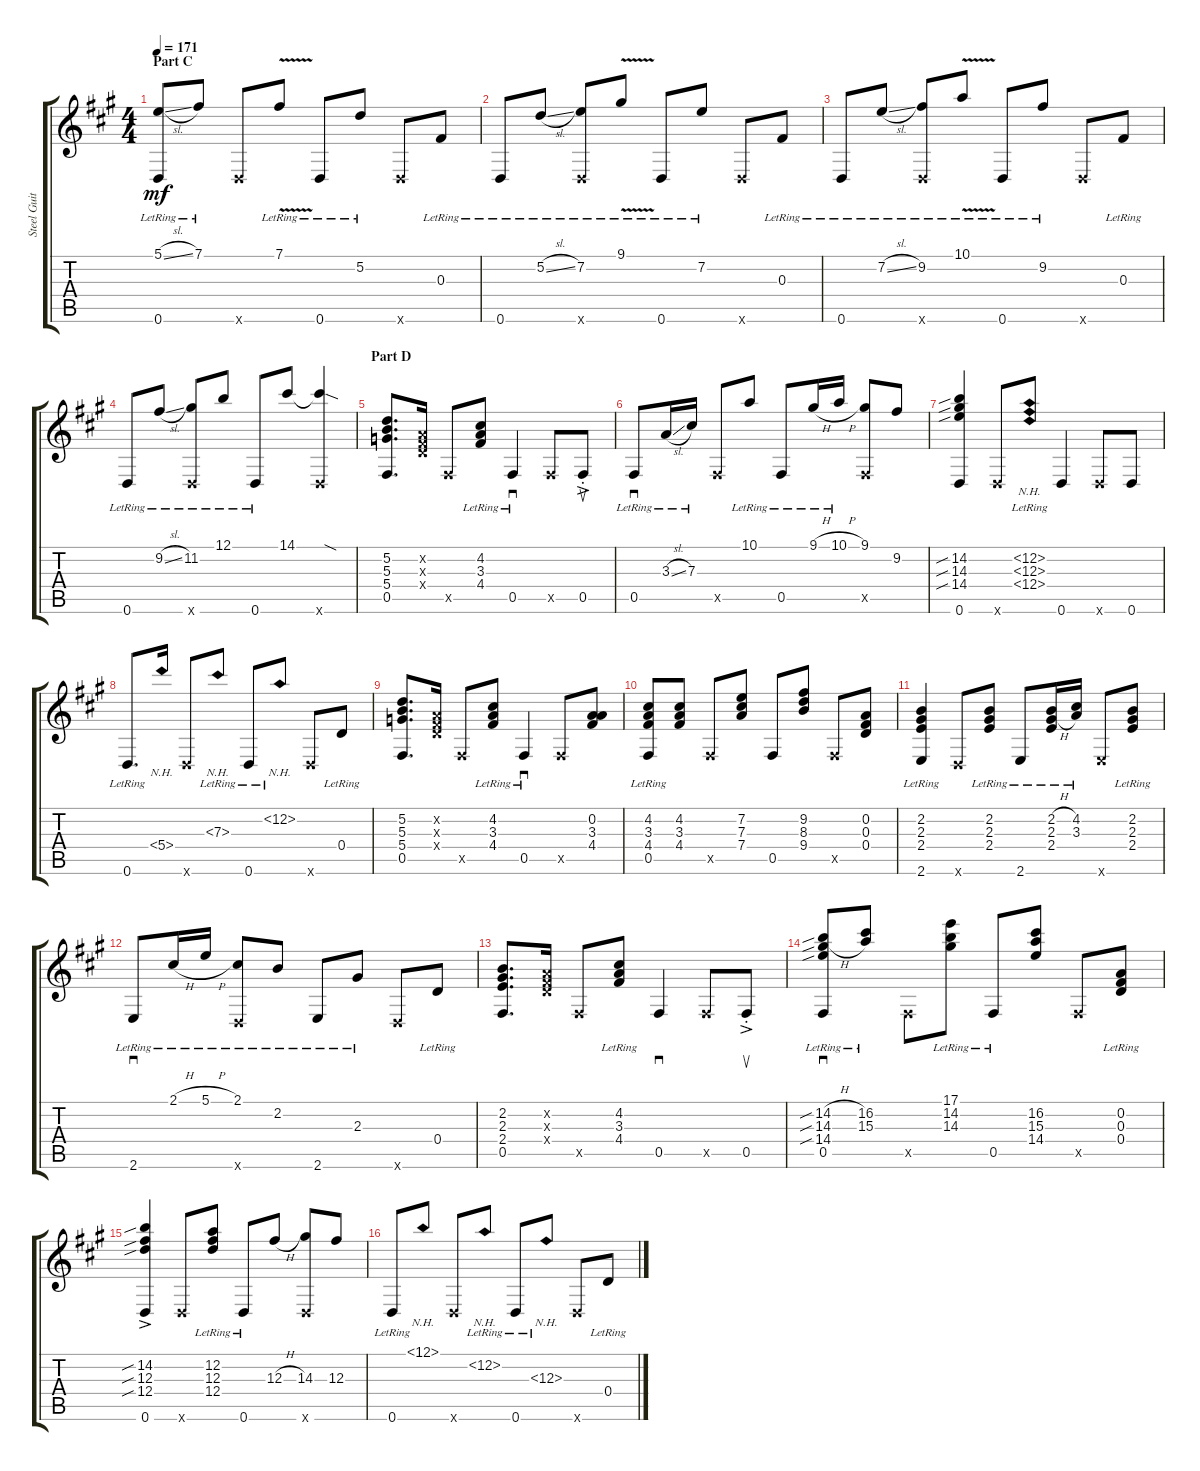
\track ("Steel Guitar" "Steel Guit") {instrument acousticguitarsteel}
\staff {score tabs}
\tuning (B3 A3 Gb3 D3 Gb2 D2) {hide}
\ts (4 4)
\section ("" "Part C")
\tempo 171
\clef g2
\ks f#minor
(5.1{sl} 0.6{lr}).8{dy mf} 7.1{lr}.8 0.6{x}.8 7.1{v lr}.8 0.6{lr}.8 5.2{lr}.8 0.6{x}.8 0.3{lr}.8 |
0.6{lr}.8 5.2{sl lr}.8 (7.2{lr} 0.6{x}).8 9.1{v lr}.8 0.6{lr}.8 7.2{lr}.8 0.6{x}.8 0.3{lr}.8 |
0.6{lr}.8 7.2{sl lr}.8 (9.2{lr} 0.6{x}).8 10.1{v lr}.8 0.6{lr}.8 9.2{lr}.8 0.6{x}.8 0.3{lr}.8 |
0.6{lr}.8 9.2{sl lr}.8 (11.2{lr} 0.6{x}).8 12.1{lr}.8 0.6{lr}.8 14.1.8 (14.1{sod t} 0.6{x}).4 |
\section ("" "Part D")
(5.2 5.3 5.4 0.5).8{d} (0.2{x} 0.3{x} 0.4{x}).16 0.5{x}.8 (4.2{lr} 3.3{lr} 4.4{lr}).8 0.5{lr}.4{sd} 0.5{x}.8 0.5{ac st}.8{su} |
0.5{lr}.8{sd} 3.3{sl lr}.16 7.3{lr}.16 0.5{x}.8 10.1{lr}.8 0.5{lr}.8 9.1{h lr}.16 10.1{h lr}.16 (9.1 0.5{x}).8 9.2.8 |
(14.2{sib} 14.3{sib} 14.4{sib} 0.6).4 0.6{x}.8 (12.2{nh lr} 12.3{nh lr} 12.4{nh lr}).8 0.6.4 0.6{x}.8 0.6.8 |
0.6{lr}.8{d} 5.4{nh}.16 0.6{x}.8 7.3{nh lr}.8 0.6{lr}.8 12.2{nh lr}.8 0.6{x}.8 0.4{lr}.8 |
(5.2 5.3 5.4 0.5).8{d} (0.2{x} 0.3{x} 0.4{x}).16 0.5{x}.8 (4.2{lr} 3.3{lr} 4.4{lr}).8 0.5{lr}.4{sd} 0.5{x}.8 (0.2 3.3 4.4).8 |
(4.2 3.3 4.4 0.5{lr}).8 (4.2 3.3 4.4).8 0.5{x}.8 (7.2 7.3 7.4).8 0.5.8 (9.2 8.3 9.4).8 0.5{x}.8 (0.2 0.3 0.4).8 |
(2.2{lr} 2.3{lr} 2.4{lr} 2.6{lr}).4 0.6{x}.8 (2.2{lr} 2.3{lr} 2.4{lr}).8 2.6{lr}.8 (2.2{h lr} 2.3{h lr} 2.4{lr}).16 (4.2{lr} 3.3{lr}).16 2.6{x}.8 (2.2{lr} 2.3{lr} 2.4{lr}).8 |
2.6{lr}.8{sd} 2.1{h lr}.16 5.1{h lr}.16 (2.1{lr} 0.6{x}).8 2.2{lr}.8 2.6{lr}.8 2.3{lr}.8 0.6{x}.8 0.4{lr}.8 |
(2.2 2.3 2.4 0.5).8{d} (0.2{x} 0.3{x} 0.4{x}).16 0.5{x}.8 (4.2{lr} 3.3{lr} 4.4{lr}).8 0.5.4{sd} 0.5{x}.8 0.5{ac st}.8{su} |
(14.2{sib h lr} 14.3{sib h lr} 14.4{sib lr} 0.5{lr}).8{sd} (16.2{lr} 15.3{lr}).8 0.5{x}.8 (17.1{lr} 14.2{lr} 14.3{lr}).8 0.5{lr}.8 (16.2 15.3 14.4).8 0.5{x}.8 (0.2{lr} 0.3{lr} 0.4{lr}).8 |
(14.2{sib ac} 12.3{sib ac} 12.4{sib ac} 0.6{ac}).4 0.6{x}.8 (12.2{lr} 12.3{lr} 12.4{lr}).8 0.6{lr}.8 12.3{h}.8 (14.3 0.6{x}).8 12.3.8 |
0.6{lr}.8 12.1{nh lr}.8 0.6{x}.8 12.2{nh lr}.8 0.6{lr}.8 12.3{nh lr}.8 0.6{x}.8 0.4{lr}.8
